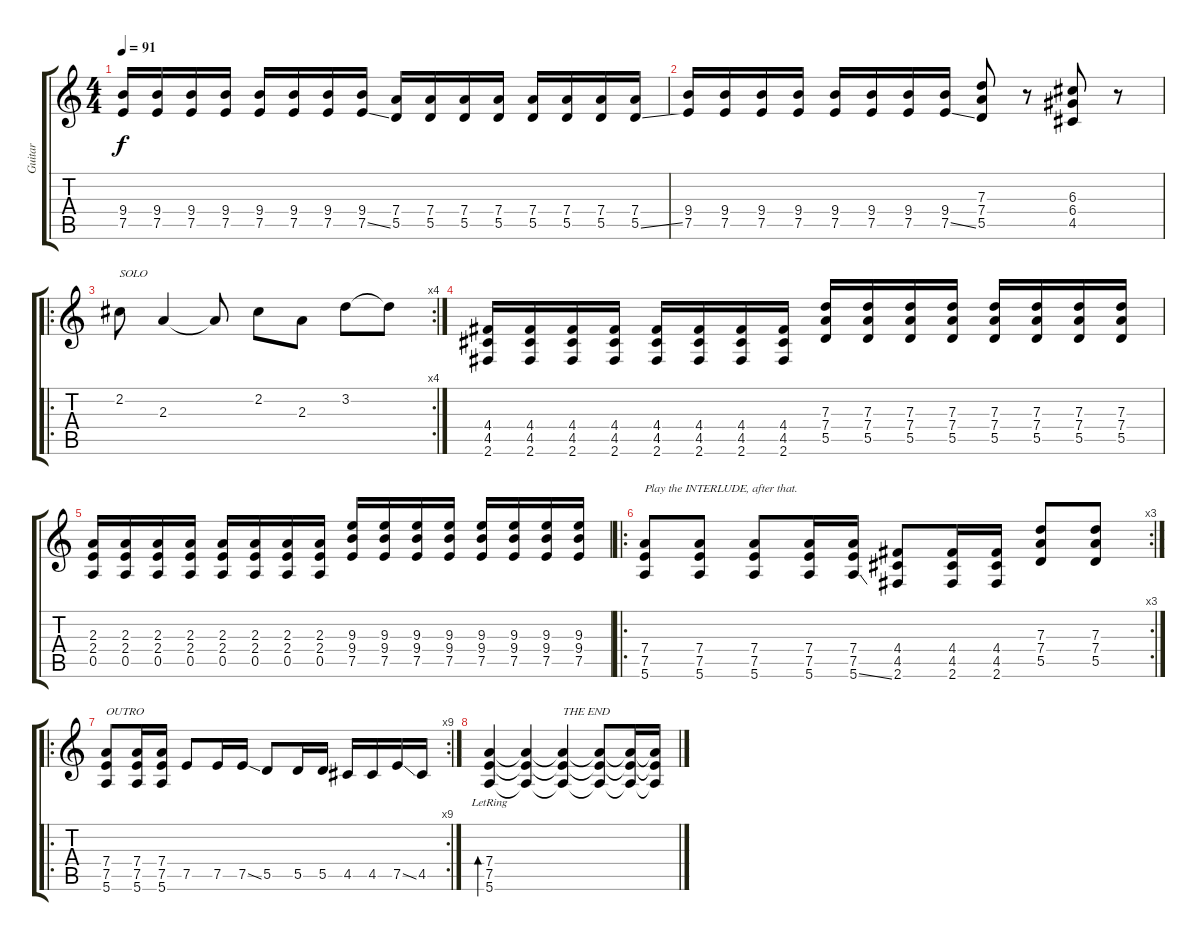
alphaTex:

\track ("Guitar" "Guitar") {instrument overdrivenguitar}
\staff {score tabs}
\tuning (E4 B3 G3 D3 A2 E2) {hide}
\ts (4 4)
\tempo 91
\clef g2
\ks c
(9.4 7.5).16{dy f} (9.4 7.5).16 (9.4 7.5).16 (9.4 7.5).16 (9.4 7.5).16 (9.4 7.5).16 (9.4 7.5).16 (9.4 7.5{ss}).16 (7.4 5.5).16 (7.4 5.5).16 (7.4 5.5).16 (7.4 5.5).16 (7.4 5.5).16 (7.4 5.5).16 (7.4 5.5).16 (7.4 5.5{ss}).16 |
(9.4 7.5).16 (9.4 7.5).16 (9.4 7.5).16 (9.4 7.5).16 (9.4 7.5).16 (9.4 7.5).16 (9.4 7.5).16 (9.4 7.5{ss}).16 (7.3 7.4 5.5).8 r.8 (6.3 6.4 4.5).8 r.8 |
\ro
\rc 4
2.2.8{txt "SOLO"} 2.3.4 2.3{t}.8 2.2.8 2.3.8 3.2.8 3.2{t}.8 |
(4.4 4.5 2.6).16 (4.4 4.5 2.6).16 (4.4 4.5 2.6).16 (4.4 4.5 2.6).16 (4.4 4.5 2.6).16 (4.4 4.5 2.6).16 (4.4 4.5 2.6).16 (4.4 4.5 2.6).16 (7.3 7.4 5.5).16 (7.3 7.4 5.5).16 (7.3 7.4 5.5).16 (7.3 7.4 5.5).16 (7.3 7.4 5.5).16 (7.3 7.4 5.5).16 (7.3 7.4 5.5).16 (7.3 7.4 5.5).16 |
(2.3 2.4 0.5).16 (2.3 2.4 0.5).16 (2.3 2.4 0.5).16 (2.3 2.4 0.5).16 (2.3 2.4 0.5).16 (2.3 2.4 0.5).16 (2.3 2.4 0.5).16 (2.3 2.4 0.5).16 (9.3 9.4 7.5).16 (9.3 9.4 7.5).16 (9.3 9.4 7.5).16 (9.3 9.4 7.5).16 (9.3 9.4 7.5).16 (9.3 9.4 7.5).16 (9.3 9.4 7.5).16 (9.3 9.4 7.5).16 |
\ro
\rc 3
(7.4 7.5 5.6).8{txt "Play the INTERLUDE, after that."} (7.4 7.5 5.6).8 (7.4 7.5 5.6).8 (7.4 7.5 5.6).16 (7.4 7.5 5.6{ss}).16 (4.4 4.5 2.6).8 (4.4 4.5 2.6).16 (4.4 4.5 2.6).16 (7.3 7.4 5.5).8 (7.3 7.4 5.5).8 |
\ro
\rc 9
(7.4 7.5 5.6).8{txt "OUTRO"} (7.4 7.5 5.6).16 (7.4 7.5 5.6).16 7.5.8 7.5.16 7.5{ss}.16 5.5.8 5.5.16 5.5.16 4.5.16 4.5.16 7.5{ss}.16 4.5.16 |
(7.4{lr} 7.5 5.6).4{bd 60} (7.4{t} 7.5{t} 5.6{t}).4 (7.4{t} 7.5{t} 5.6{t}).4{txt "THE END"} (7.4{t} 7.5{t} 5.6{t}).8 (7.4{t} 7.5{t} 5.6{t}).16 (7.4{t} 7.5{t} 5.6{t}).16
